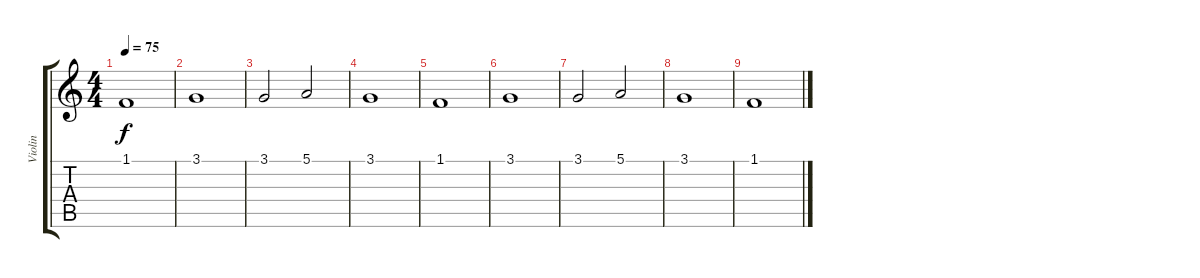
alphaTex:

\track ("Violin" "Violin") {instrument violin}
\staff {score tabs}
\tuning (E4 B3 G3 D3 A2 E2) {hide}
\ts (4 4)
\tempo 75
\clef g2
\ks c
1.1.1{dy f} |
3.1.1 |
3.1.2 5.1.2 |
3.1.1 |
1.1.1 |
3.1.1 |
3.1.2 5.1.2 |
3.1.1 |
1.1.1
